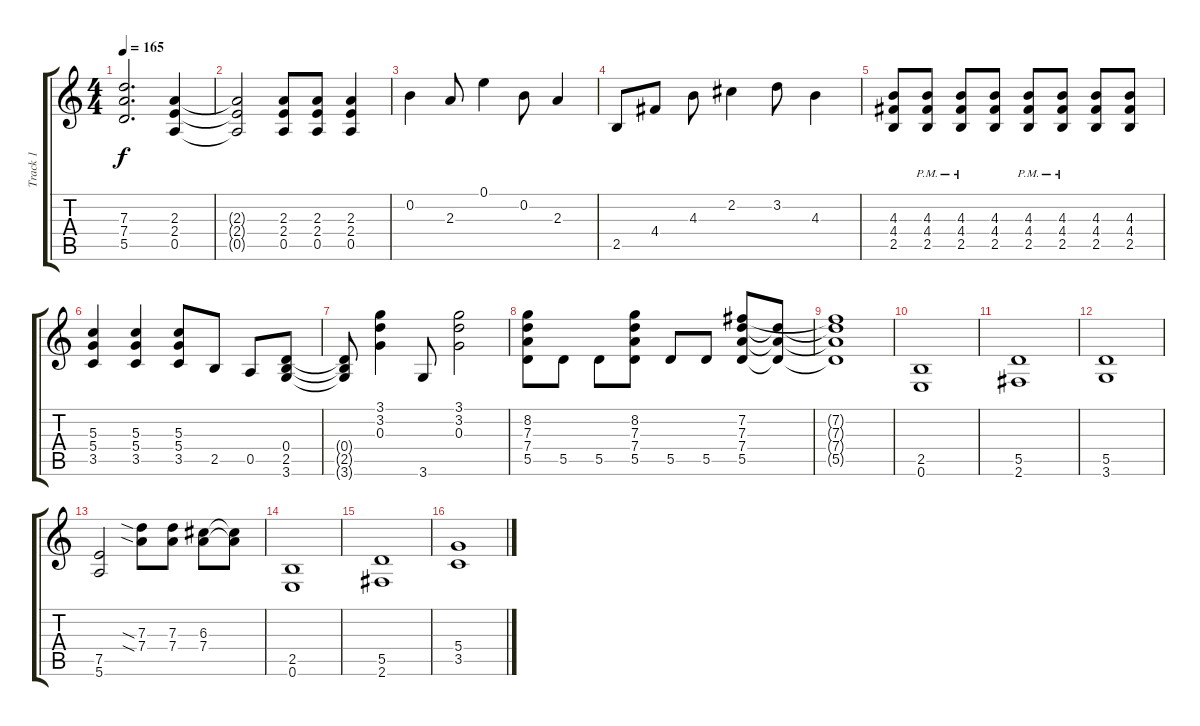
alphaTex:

\track ("Track 1" "Track 1") {instrument overdrivenguitar}
\staff {score tabs}
\tuning (E4 B3 G3 D3 A2 E2) {hide}
\ts (4 4)
\tempo 165
\clef g2
\ks c
(7.3{t} 7.4{t} 5.5{t}).2{d dy f} (2.3 2.4 0.5).4 |
(2.3{t} 2.4{t} 0.5{t}).2 (2.3 2.4 0.5).8 (2.3 2.4 0.5).8 (2.3 2.4 0.5).4 |
0.2.4 2.3.8 0.1.4 0.2.8 2.3.4 |
2.5.8 4.4.8 4.3.8 2.2.4 3.2.8 4.3.4 |
(4.3 4.4 2.5).8 (4.3{pm} 4.4{pm} 2.5{pm}).8 (4.3{pm} 4.4{pm} 2.5{pm}).8 (4.3 4.4 2.5).8 (4.3{pm} 4.4{pm} 2.5{pm}).8 (4.3{pm} 4.4{pm} 2.5{pm}).8 (4.3 4.4 2.5).8 (4.3 4.4 2.5).8 |
(5.3 5.4 3.5).4 (5.3 5.4 3.5).4 (5.3 5.4 3.5).8 2.5.8 0.5.8 (0.4 2.5 3.6).8 |
(0.4{t} 2.5{t} 3.6{t}).8 (3.1 3.2 0.3).4 3.6.8 (3.1 3.2 0.3).2 |
(8.2 7.3 7.4 5.5).8 5.5.8 5.5.8 (8.2 7.3 7.4 5.5).8 5.5.8 5.5.8 (7.2 7.3 7.4 5.5).8 (7.3{t} 7.4{t} 5.5{t}).8 |
(7.2{t} 7.3{t} 7.4{t} 5.5{t}).1 |
(2.5 0.6).1 |
(5.5 2.6).1 |
(5.5 3.6).1 |
(7.5 5.6).2 (7.3{sia} 7.4{sia}).8 (7.3 7.4).8 (6.3 7.4).8 (6.3{t} 7.4{t}).8 |
(2.5 0.6).1 |
(5.5 2.6).1 |
(5.4 3.5).1
